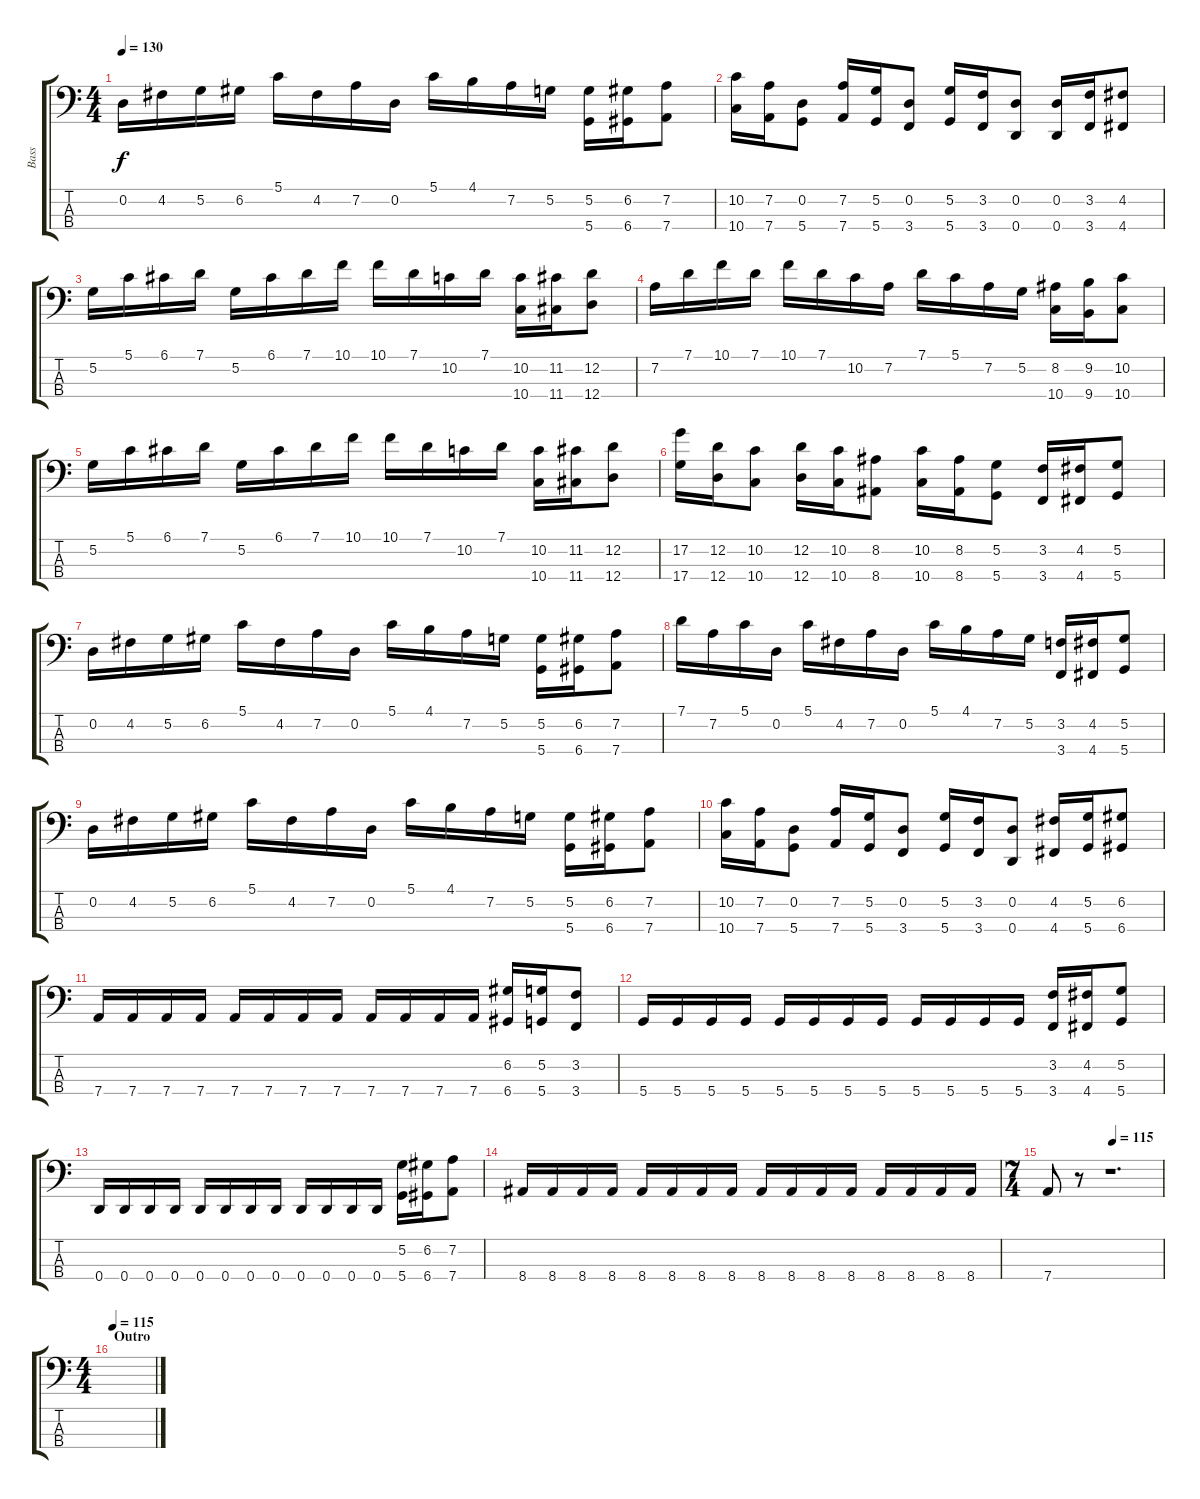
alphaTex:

\track ("Bass" "Bass") {instrument electricbassfinger}
\staff {score tabs}
\tuning (G2 D2 A1 D1) {hide}
\ts (4 4)
\tempo 130
\clef f4
\ks c
0.2.16{dy f volume 12} 4.2.16 5.2.16 6.2.16 5.1.16 4.2.16 7.2.16 0.2.16 5.1.16 4.1.16 7.2.16 5.2.16 (5.2 5.4).16 (6.2 6.4).16 (7.2 7.4).8 |
(10.2 10.4).16{volume 12} (7.2 7.4).16 (0.2 5.4).8 (7.2 7.4).16 (5.2 5.4).16 (0.2 3.4).8 (5.2 5.4).16 (3.2 3.4).16 (0.2 0.4).8 (0.2 0.4).16 (3.2 3.4).16 (4.2 4.4).8 |
5.2.16{volume 12} 5.1.16 6.1.16 7.1.16 5.2.16 6.1.16 7.1.16 10.1.16 10.1.16 7.1.16 10.2.16 7.1.16 (10.2 10.4).16 (11.2 11.4).16 (12.2 12.4).8 |
7.2.16{volume 12} 7.1.16 10.1.16 7.1.16 10.1.16 7.1.16 10.2.16 7.2.16 7.1.16 5.1.16 7.2.16 5.2.16 (8.2 10.4).16 (9.2 9.4).16 (10.2 10.4).8 |
5.2.16{volume 12} 5.1.16 6.1.16 7.1.16 5.2.16 6.1.16 7.1.16 10.1.16 10.1.16 7.1.16 10.2.16 7.1.16 (10.2 10.4).16 (11.2 11.4).16 (12.2 12.4).8 |
(17.2 17.4).16{volume 12} (12.2 12.4).16 (10.2 10.4).8 (12.2 12.4).16 (10.2 10.4).16 (8.2 8.4).8 (10.2 10.4).16 (8.2 8.4).16 (5.2 5.4).8 (3.2 3.4).16 (4.2 4.4).16 (5.2 5.4).8 |
0.2.16{volume 12} 4.2.16 5.2.16 6.2.16 5.1.16 4.2.16 7.2.16 0.2.16 5.1.16 4.1.16 7.2.16 5.2.16 (5.2 5.4).16 (6.2 6.4).16 (7.2 7.4).8 |
7.1.16{volume 12} 7.2.16 5.1.16 0.2.16 5.1.16 4.2.16 7.2.16 0.2.16 5.1.16 4.1.16 7.2.16 5.2.16 (3.2 3.4).16 (4.2 4.4).16 (5.2 5.4).8 |
0.2.16{volume 12} 4.2.16 5.2.16 6.2.16 5.1.16 4.2.16 7.2.16 0.2.16 5.1.16 4.1.16 7.2.16 5.2.16 (5.2 5.4).16 (6.2 6.4).16 (7.2 7.4).8 |
(10.2 10.4).16{volume 12} (7.2 7.4).16 (0.2 5.4).8 (7.2 7.4).16 (5.2 5.4).16 (0.2 3.4).8 (5.2 5.4).16 (3.2 3.4).16 (0.2 0.4).8 (4.2 4.4).16 (5.2 5.4).16 (6.2 6.4).8 |
7.4.16{volume 12} 7.4.16 7.4.16 7.4.16 7.4.16 7.4.16 7.4.16 7.4.16 7.4.16 7.4.16 7.4.16 7.4.16 (6.2 6.4).16 (5.2 5.4).16 (3.2 3.4).8 |
5.4.16{volume 12} 5.4.16 5.4.16 5.4.16 5.4.16 5.4.16 5.4.16 5.4.16 5.4.16 5.4.16 5.4.16 5.4.16 (3.2 3.4).16 (4.2 4.4).16 (5.2 5.4).8 |
0.4.16{volume 12} 0.4.16 0.4.16 0.4.16 0.4.16 0.4.16 0.4.16 0.4.16 0.4.16 0.4.16 0.4.16 0.4.16 (5.2 5.4).16 (6.2 6.4).16 (7.2 7.4).8 |
8.4.16{volume 12} 8.4.16 8.4.16 8.4.16 8.4.16 8.4.16 8.4.16 8.4.16 8.4.16 8.4.16 8.4.16 8.4.16 8.4.16 8.4.16 8.4.16 8.4.16 |
\ts (7 4)
\tempo (115 0.5714285714285714)
7.4.8{volume 12} r.8 r.1{d} |
\ts (4 4)
\section ("" "Outro")
\tempo 115
